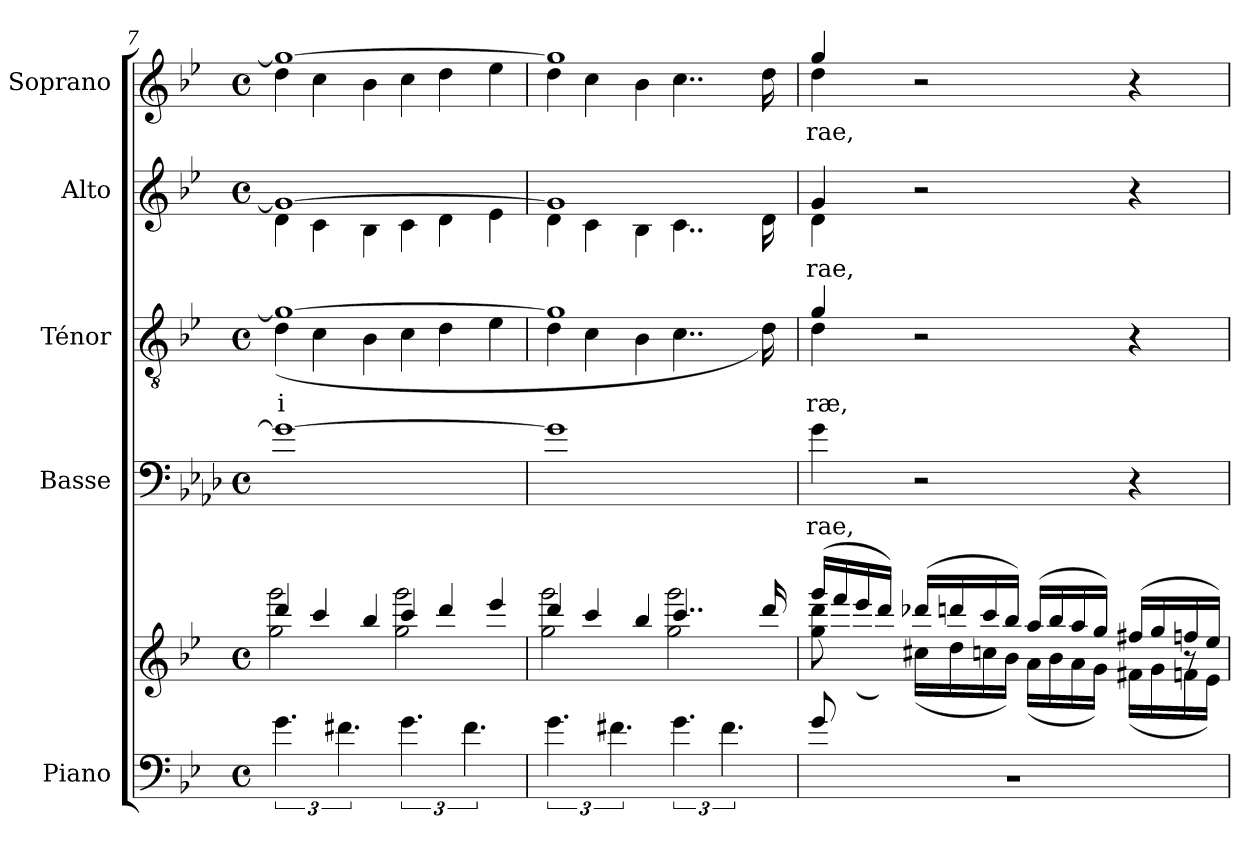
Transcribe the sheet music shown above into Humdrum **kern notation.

**kern	**kern	**kern	**text	**kern	**text	**kern	**text	**kern	**text
*part5	*part5	*part4	*part4	*part3	*part3	*part2	*part2	*part1	*part1
*staff6	*staff5	*staff4	*staff4	*staff3	*staff3	*staff2	*staff2	*staff1	*staff1
*I"Piano	*	*I"Basse	*	*I"Ténor	*	*I"Alto	*	*I"Soprano	*
*I'Pno.	*	*I'B.	*	*I'T.	*	*I'A.	*	*I'S.	*
*clefF4	*clefG2	*clefF4	*	*clefGv2	*	*clefG2	*	*clefG2	*
*	*	*ITrd8c14	*	*	*	*	*	*	*
*k[b-e-]	*k[b-e-]	*k[b-e-a-d-]	*	*k[b-e-]	*	*k[b-e-]	*	*k[b-e-]	*
*M4/4	*M4/4	*M4/4	*	*M4/4	*	*M4/4	*	*M4/4	*
*met(c)	*met(c)	*met(c)	*	*met(c)	*	*met(c)	*	*met(c)	*
=7	=7	=7	=7	=7	=7	=7	=7	=7	=7
*	*	*	*	*^	*	*^	*	*^	*
*	*Xtuplet	*	*	*	*Xtuplet	*	*	*Xtuplet	*	*	*Xtuplet	*
*	*^	*	*	*	*	*	*	*	*	*	*	*
6.g\	6ddd/	2gg\ 2ggg\	1Gi_	.	1g_	(6d\	i-	1g_	6d\	---	1gg_	6dd\	---
.	6ccc/	.	.	.	.	6c\	.	.	6c\	.	.	6cc\	.
6.f#X\	.	.	.	.	.	.	.	.	.	.	.	.	.
.	6bb-/	.	.	.	.	6B-\	.	.	6B-\	.	.	6b-\	.
6.g\	6ccc/	2gg\ 2ggg\	.	.	.	6c\	.	.	6c\	.	.	6cc\	.
.	6ddd/	.	.	.	.	6d\	.	.	6d\	.	.	6dd\	.
6.f#\	.	.	.	.	.	.	.	.	.	.	.	.	.
.	6eee-/	.	.	.	.	6e-\	.	.	6e-\	.	.	6ee-\	.
=8	=8	=8	=8	=8	=8	=8	=8	=8	=8	=8	=8	=8	=8
6.g\	6ddd/	2gg\ 2ggg\	1Gi]	.	1g]	6d\	---	1g]	6d\	--	1gg]	6dd\	--
.	6ccc/	.	.	.	.	6c\	.	.	6c\	.	.	6cc\	.
6.f#X\	.	.	.	.	.	.	.	.	.	.	.	.	.
.	6bb-/	.	.	.	.	6B-\	.	.	6B-\	.	.	6b-\	.
6.g\	4..ccc/	2gg\ 2ggg\	.	.	.	4..c\	.	.	4..c\	.	.	4..cc\	.
6.f#\	.	.	.	.	.	.	.	.	.	.	.	.	.
.	16ddd/	.	.	.	.	16d\)	.	.	16d\	.	.	16dd\	.
=9	=9	=9	=9	=9	=9	=9	=9	=9	=9	=9	=9	=9	=9
*^	*	*^	*	*	*	*	*	*	*	*	*	*	*
8g/L	1r	(16ggg/LL	8ryy	8gg\ 8ddd\	4Gi\	-rae,	4g/	4d\	-ræ,	4g/	4d\	-rae,	4gg/	4dd\	-rae,
.	.	16fff/	.	.	.	.	.	.	.	.	.	.	.	.	.
2..ryy	.	16eee-/	(16ee-\L	2ryy	.	.	.	.	.	.	.	.	.	.	.
.	.	16ddd/JJ)	16dd\JJ)	.	.	.	.	.	.	.	.	.	.	.	.
.	.	(16ddd-X/LL	(16cc#X\LL	.	2r	.	2r	2ryy	.	2r	2ryy	.	2r	2ryy	.
.	.	16dddn/	16dd\	.	.	.	.	.	.	.	.	.	.	.	.
.	.	16ccc/	16ccn\	.	.	.	.	.	.	.	.	.	.	.	.
.	.	16bb-/JJ)	16b-\JJ)	.	.	.	.	.	.	.	.	.	.	.	.
.	.	(16aa/LL	(16a\LL	.	.	.	.	.	.	.	.	.	.	.	.
.	.	16bb-/	16b-\	.	.	.	.	.	.	.	.	.	.	.	.
.	.	16aa/	16a\	4ryy	.	.	.	.	.	.	.	.	.	.	.
.	.	16gg/JJ)	16g\JJ)	.	.	.	.	.	.	.	.	.	.	.	.
.	.	(16ff#X/LL	(16f#X\LL	.	4r	.	4r	4ryy	.	4r	4ryy	.	4r	4ryy	.
.	.	16gg/	16g\	.	.	.	.	.	.	.	.	.	.	.	.
.	.	16ffn/	16fn\	8r	.	.	.	.	.	.	.	.	.	.	.
.	.	16ee-/JJ)	16e-\JJ)	.	.	.	.	.	.	.	.	.	.	.	.
*v	*v	*	*	*	*	*	*v	*v	*	*v	*v	*	*v	*v	*
*	*v	*v	*v	*	*	*	*	*	*	*	*
=	=	=	=	=	=	=	=	=	=
*-	*-	*-	*-	*-	*-	*-	*-	*-	*-
